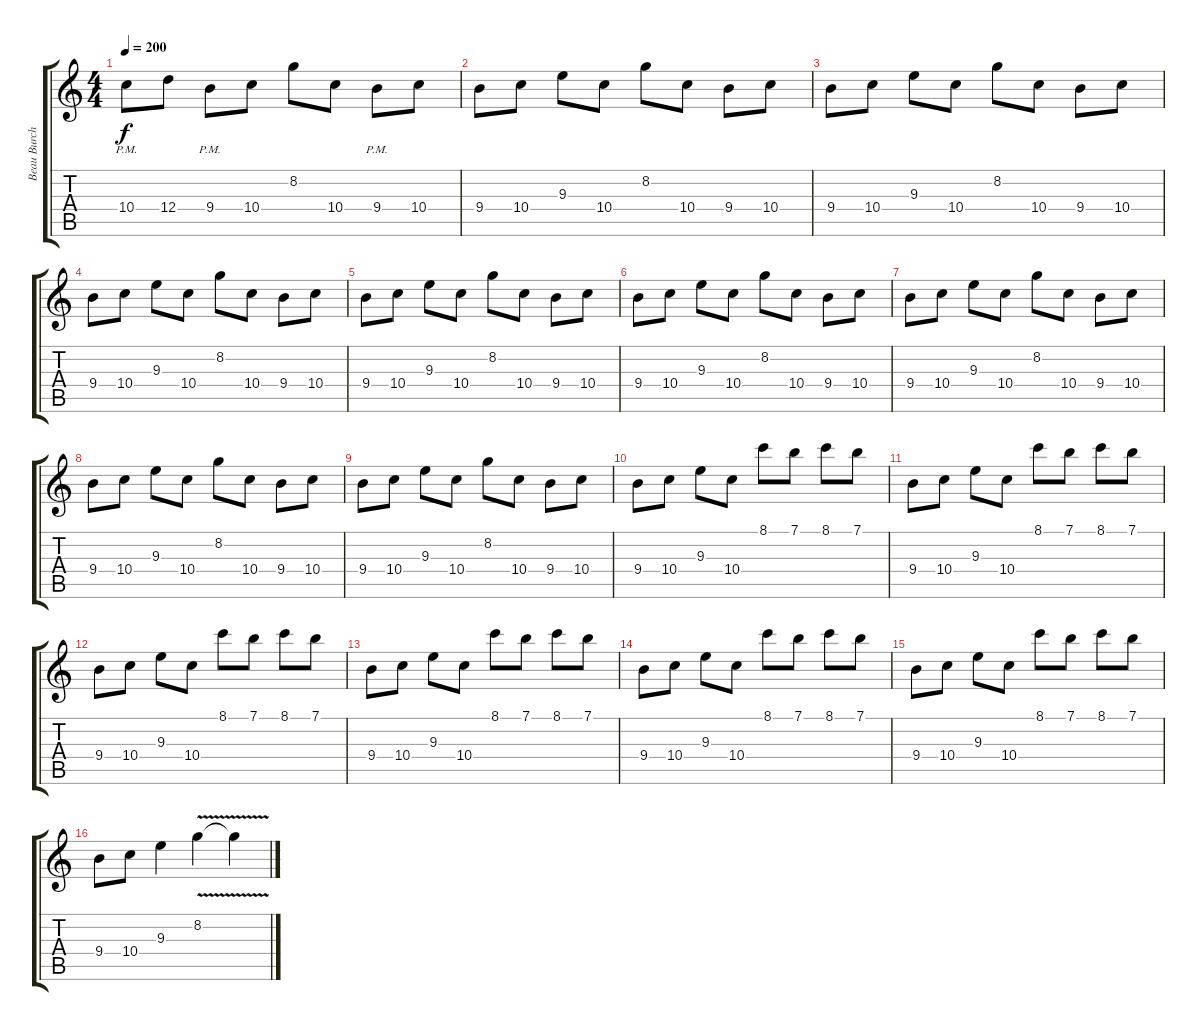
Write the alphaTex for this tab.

\track ("Beau Burchell" "Beau Burch") {instrument overdrivenguitar}
\staff {score tabs}
\tuning (E4 B3 G3 D3 A2 D2) {hide}
\ts (4 4)
\tempo 200
\clef g2
\ks c
10.4{pm}.8{dy f} 12.4.8 9.4{pm}.8 10.4.8 8.2.8 10.4.8 9.4{pm}.8 10.4.8 |
9.4.8 10.4.8 9.3.8 10.4.8 8.2.8 10.4.8 9.4.8 10.4.8 |
9.4.8 10.4.8 9.3.8 10.4.8 8.2.8 10.4.8 9.4.8 10.4.8 |
9.4.8 10.4.8 9.3.8 10.4.8 8.2.8 10.4.8 9.4.8 10.4.8 |
9.4.8 10.4.8 9.3.8 10.4.8 8.2.8 10.4.8 9.4.8 10.4.8 |
9.4.8 10.4.8 9.3.8 10.4.8 8.2.8 10.4.8 9.4.8 10.4.8 |
9.4.8 10.4.8 9.3.8 10.4.8 8.2.8 10.4.8 9.4.8 10.4.8 |
9.4.8 10.4.8 9.3.8 10.4.8 8.2.8 10.4.8 9.4.8 10.4.8 |
9.4.8 10.4.8 9.3.8 10.4.8 8.2.8 10.4.8 9.4.8 10.4.8 |
9.4.8 10.4.8 9.3.8 10.4.8 8.1.8 7.1.8 8.1.8 7.1.8 |
9.4.8 10.4.8 9.3.8 10.4.8 8.1.8 7.1.8 8.1.8 7.1.8 |
9.4.8 10.4.8 9.3.8 10.4.8 8.1.8 7.1.8 8.1.8 7.1.8 |
9.4.8 10.4.8 9.3.8 10.4.8 8.1.8 7.1.8 8.1.8 7.1.8 |
9.4.8 10.4.8 9.3.8 10.4.8 8.1.8 7.1.8 8.1.8 7.1.8 |
9.4.8 10.4.8 9.3.8 10.4.8 8.1.8 7.1.8 8.1.8 7.1.8 |
9.4.8 10.4.8 9.3.4 8.2{v}.4 8.2{t}.4
